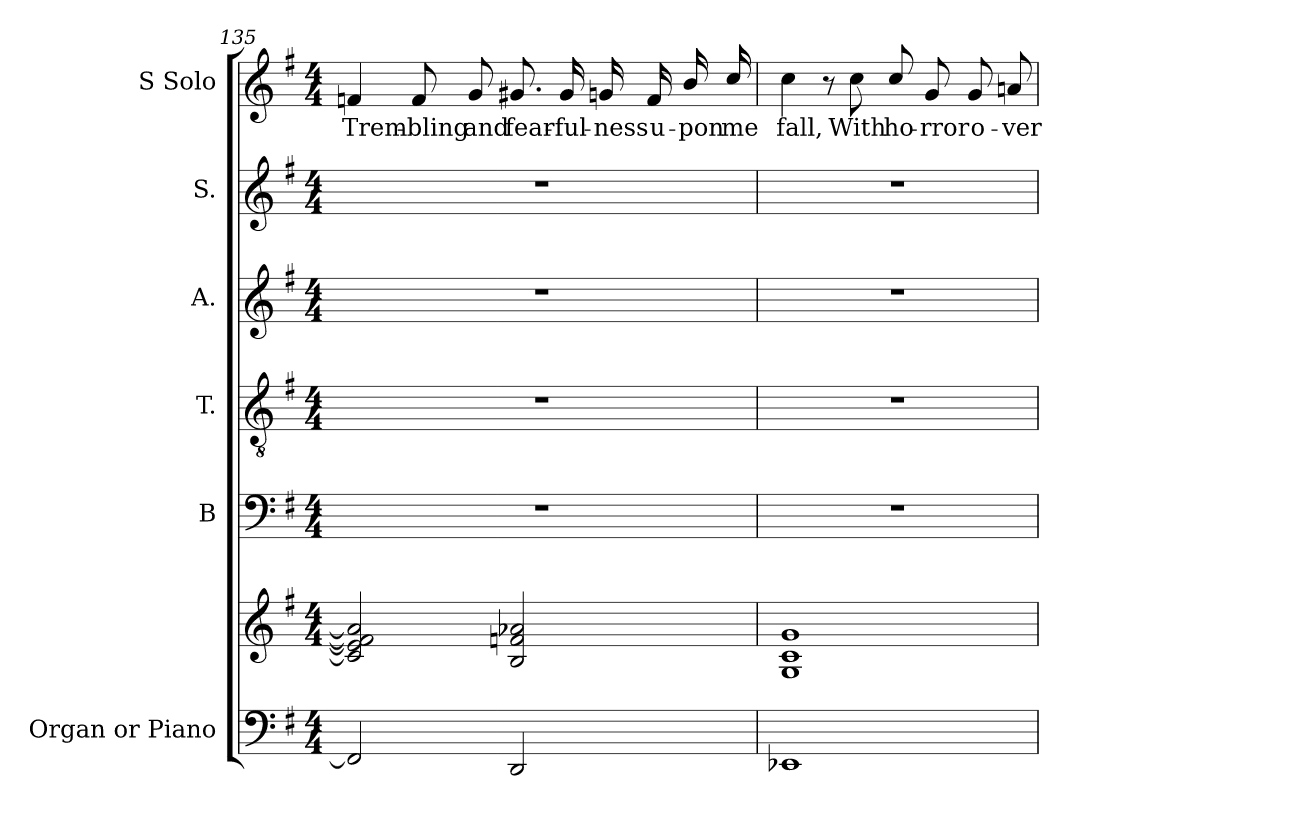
**kern	**kern	**kern	**kern	**kern	**kern	**kern	**text
*part6	*part6	*part5	*part4	*part3	*part2	*part1	*part1
*staff7	*staff6	*staff5	*staff4	*staff3	*staff2	*staff1	*staff1
*I"Organ or  Piano	*	*I"B	*I"T.	*I"A.	*I"S.	*I"S    Solo	*
*	*	*I'B.	*I'T.	*I'A.	*I'S.	*I'S.	*
!!LO:PB:g=z
*clefF4	*clefG2	*clefF4	*clefGv2	*clefG2	*clefG2	*clefG2	*
*	*	*	*ITrd7c12	*	*	*	*
*k[f#]	*k[f#]	*k[f#]	*k[f#]	*k[f#]	*k[f#]	*k[f#]	*
*G:	*G:	*G:	*G:	*G:	*G:	*G:	*
*M4/4	*M4/4	*M4/4	*M4/4	*M4/4	*M4/4	*M4/4	*
=135	=135	=135	=135	=135	=135	=135	=135
2FF/]	2c/] 2e-/] 2f/] 2a/]	1r	1r	1r	1r	4fn/	Trem-
.	.	.	.	.	.	8f/	-bling
.	.	.	.	.	.	8g/	and
2DD/	2B/ 2fn/ 2a-X/	.	.	.	.	8.g#X/	fear-
.	.	.	.	.	.	16g#/	-ful-
.	.	.	.	.	.	16gn/	-ness
.	.	.	.	.	.	16f/	u-
.	.	.	.	.	.	16b/	-pon
.	.	.	.	.	.	16cc/	me
=136	=136	=136	=136	=136	=136	=136	=136
1EE-X	1G 1c 1g	1r	1r	1r	1r	4cc\	fall,
.	.	.	.	.	.	8r	.
.	.	.	.	.	.	8cc\	With
.	.	.	.	.	.	8cc/	ho-
.	.	.	.	.	.	8g/	-rror
.	.	.	.	.	.	8g/	o-
.	.	.	.	.	.	8an/	-ver-
=	=	=	=	=	=	=	=
*-	*-	*-	*-	*-	*-	*-	*-
